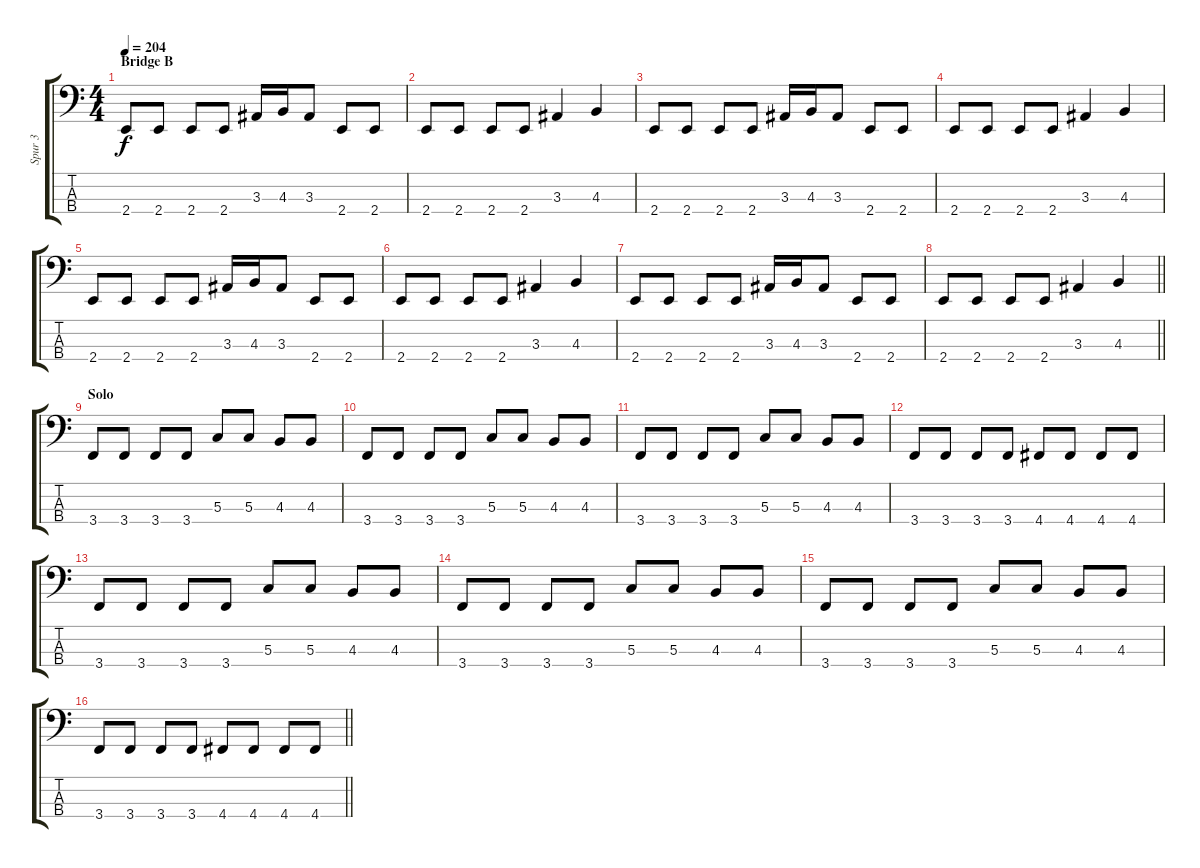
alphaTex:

\track ("Spur 3" "Spur 3") {instrument electricbassfinger}
\staff {score tabs}
\tuning (F2 C2 G1 D1) {hide}
\ts (4 4)
\section ("" "Bridge B")
\tempo 204
\clef f4
\ks c
2.4.8{dy f} 2.4.8 2.4.8 2.4.8 3.3.16 4.3.16 3.3.8 2.4.8 2.4.8 |
2.4.8 2.4.8 2.4.8 2.4.8 3.3.4 4.3.4 |
2.4.8 2.4.8 2.4.8 2.4.8 3.3.16 4.3.16 3.3.8 2.4.8 2.4.8 |
2.4.8 2.4.8 2.4.8 2.4.8 3.3.4 4.3.4 |
2.4.8 2.4.8 2.4.8 2.4.8 3.3.16 4.3.16 3.3.8 2.4.8 2.4.8 |
2.4.8 2.4.8 2.4.8 2.4.8 3.3.4 4.3.4 |
2.4.8 2.4.8 2.4.8 2.4.8 3.3.16 4.3.16 3.3.8 2.4.8 2.4.8 |
\barLineRight lightlight
2.4.8 2.4.8 2.4.8 2.4.8 3.3.4 4.3.4 |
\section ("" "Solo")
3.4.8 3.4.8 3.4.8 3.4.8 5.3.8 5.3.8 4.3.8 4.3.8 |
3.4.8 3.4.8 3.4.8 3.4.8 5.3.8 5.3.8 4.3.8 4.3.8 |
3.4.8 3.4.8 3.4.8 3.4.8 5.3.8 5.3.8 4.3.8 4.3.8 |
3.4.8 3.4.8 3.4.8 3.4.8 4.4.8 4.4.8 4.4.8 4.4.8 |
3.4.8 3.4.8 3.4.8 3.4.8 5.3.8 5.3.8 4.3.8 4.3.8 |
3.4.8 3.4.8 3.4.8 3.4.8 5.3.8 5.3.8 4.3.8 4.3.8 |
3.4.8 3.4.8 3.4.8 3.4.8 5.3.8 5.3.8 4.3.8 4.3.8 |
\barLineRight lightlight
3.4.8 3.4.8 3.4.8 3.4.8 4.4.8 4.4.8 4.4.8 4.4.8
